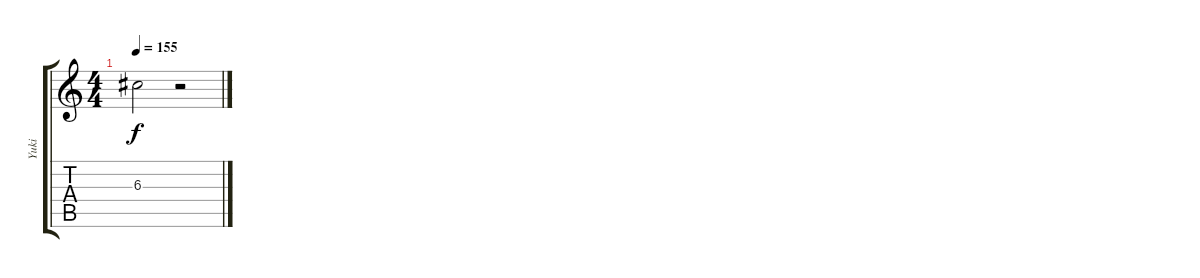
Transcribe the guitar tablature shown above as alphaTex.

\track ("Yuki" "Yuki") {instrument distortionguitar}
\staff {score tabs}
\tuning (E4 B3 G3 D3 A2 E2) {hide}
\ts (4 4)
\tempo 155
\clef g2
\ks c
6.3{t}.2{dy f} r.2
